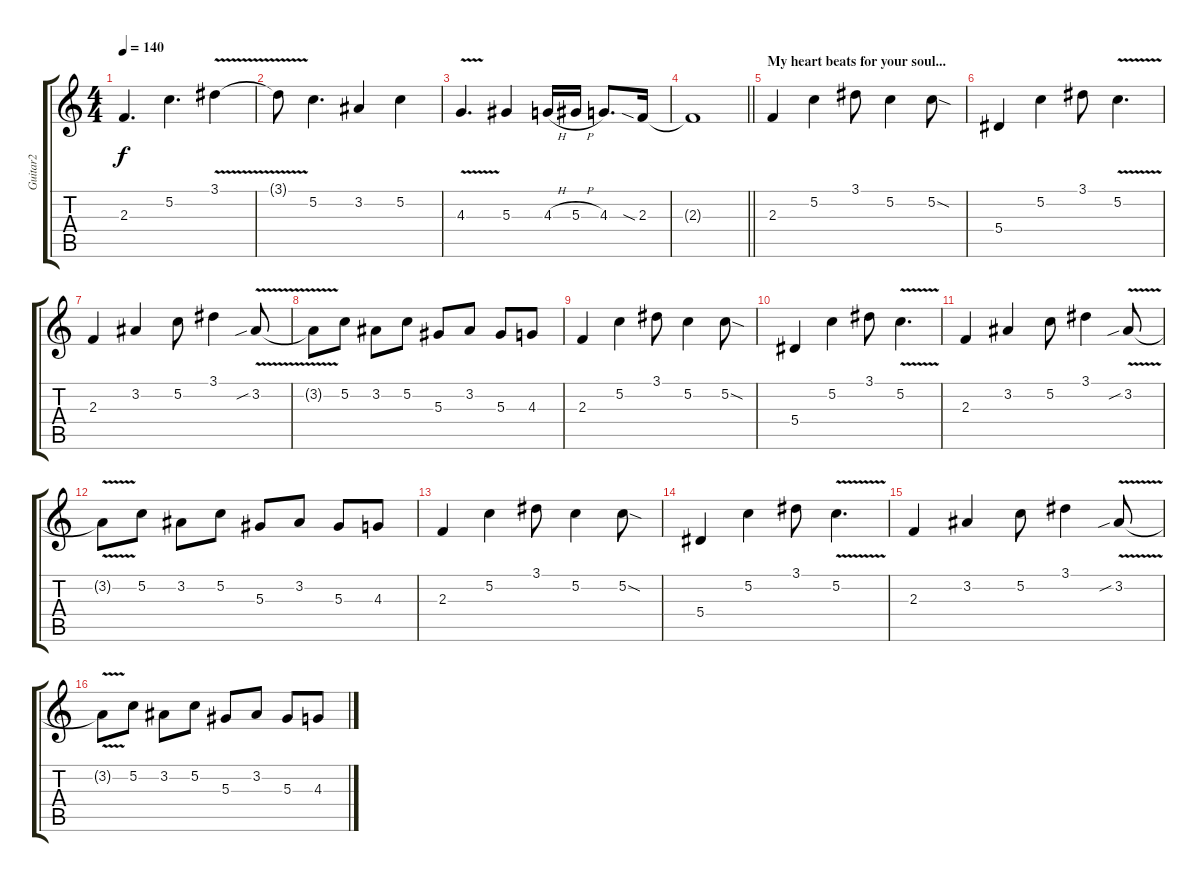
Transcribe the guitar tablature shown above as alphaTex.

\track ("Guitar2" "Guitar2") {instrument distortionguitar}
\staff {score tabs}
\tuning (C4 G3 Eb3 Bb2 F2 C2) {hide}
\ts (4 4)
\tempo 140
\clef g2
\ks c
2.3.4{d dy f} 5.2.4{d} 3.1{v}.4 |
3.1{t}.8 5.2.4{d} 3.2.4 5.2.4 |
4.3{v}.4{d} 5.3.4 4.3{h}.16 5.3{h}.16 4.3.8{d} 2.3{sia}.16 |
\barLineRight lightlight
2.3{t}.1 |
\section ("" "My heart beats for your soul...")
2.3.4 5.2.4 3.1.8 5.2.4 5.2{sod}.8 |
5.4.4 5.2.4 3.1.8 5.2{v}.4{d} |
2.3.4 3.2.4 5.2.8 3.1.4 3.2{v sib}.8 |
3.2{t}.8 5.2.8 3.2.8 5.2.8 5.3.8 3.2.8 5.3.8 4.3.8 |
2.3.4 5.2.4 3.1.8 5.2.4 5.2{sod}.8 |
5.4.4 5.2.4 3.1.8 5.2{v}.4{d} |
2.3.4 3.2.4 5.2.8 3.1.4 3.2{v sib}.8 |
3.2{t}.8 5.2.8 3.2.8 5.2.8 5.3.8 3.2.8 5.3.8 4.3.8 |
2.3.4 5.2.4 3.1.8 5.2.4 5.2{sod}.8 |
5.4.4 5.2.4 3.1.8 5.2{v}.4{d} |
2.3.4 3.2.4 5.2.8 3.1.4 3.2{v sib}.8 |
3.2{t}.8 5.2.8 3.2.8 5.2.8 5.3.8 3.2.8 5.3.8 4.3.8
